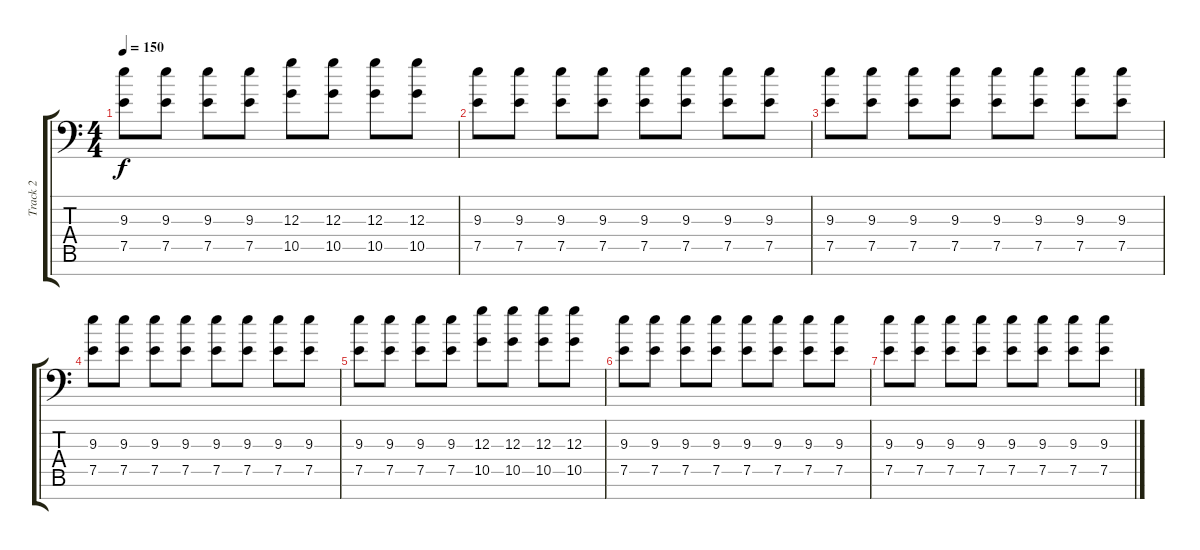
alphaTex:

\track ("Track 2" "Track 2") {instrument distortionguitar}
\staff {score tabs}
\tuning (E4 B3 G3 D3 A2 E2 A1) {hide}
\ts (4 4)
\tempo 150
\clef f4
\ks c
(9.3 7.5).8{dy f} (9.3 7.5).8 (9.3 7.5).8 (9.3 7.5).8 (12.3 10.5).8 (12.3 10.5).8 (12.3 10.5).8 (12.3 10.5).8 |
(9.3 7.5).8 (9.3 7.5).8 (9.3 7.5).8 (9.3 7.5).8 (9.3 7.5).8 (9.3 7.5).8 (9.3 7.5).8 (9.3 7.5).8 |
(9.3 7.5).8 (9.3 7.5).8 (9.3 7.5).8 (9.3 7.5).8 (9.3 7.5).8 (9.3 7.5).8 (9.3 7.5).8 (9.3 7.5).8 |
(9.3 7.5).8 (9.3 7.5).8 (9.3 7.5).8 (9.3 7.5).8 (9.3 7.5).8 (9.3 7.5).8 (9.3 7.5).8 (9.3 7.5).8 |
(9.3 7.5).8 (9.3 7.5).8 (9.3 7.5).8 (9.3 7.5).8 (12.3 10.5).8 (12.3 10.5).8 (12.3 10.5).8 (12.3 10.5).8 |
(9.3 7.5).8 (9.3 7.5).8 (9.3 7.5).8 (9.3 7.5).8 (9.3 7.5).8 (9.3 7.5).8 (9.3 7.5).8 (9.3 7.5).8 |
(9.3 7.5).8 (9.3 7.5).8 (9.3 7.5).8 (9.3 7.5).8 (9.3 7.5).8 (9.3 7.5).8 (9.3 7.5).8 (9.3 7.5).8
